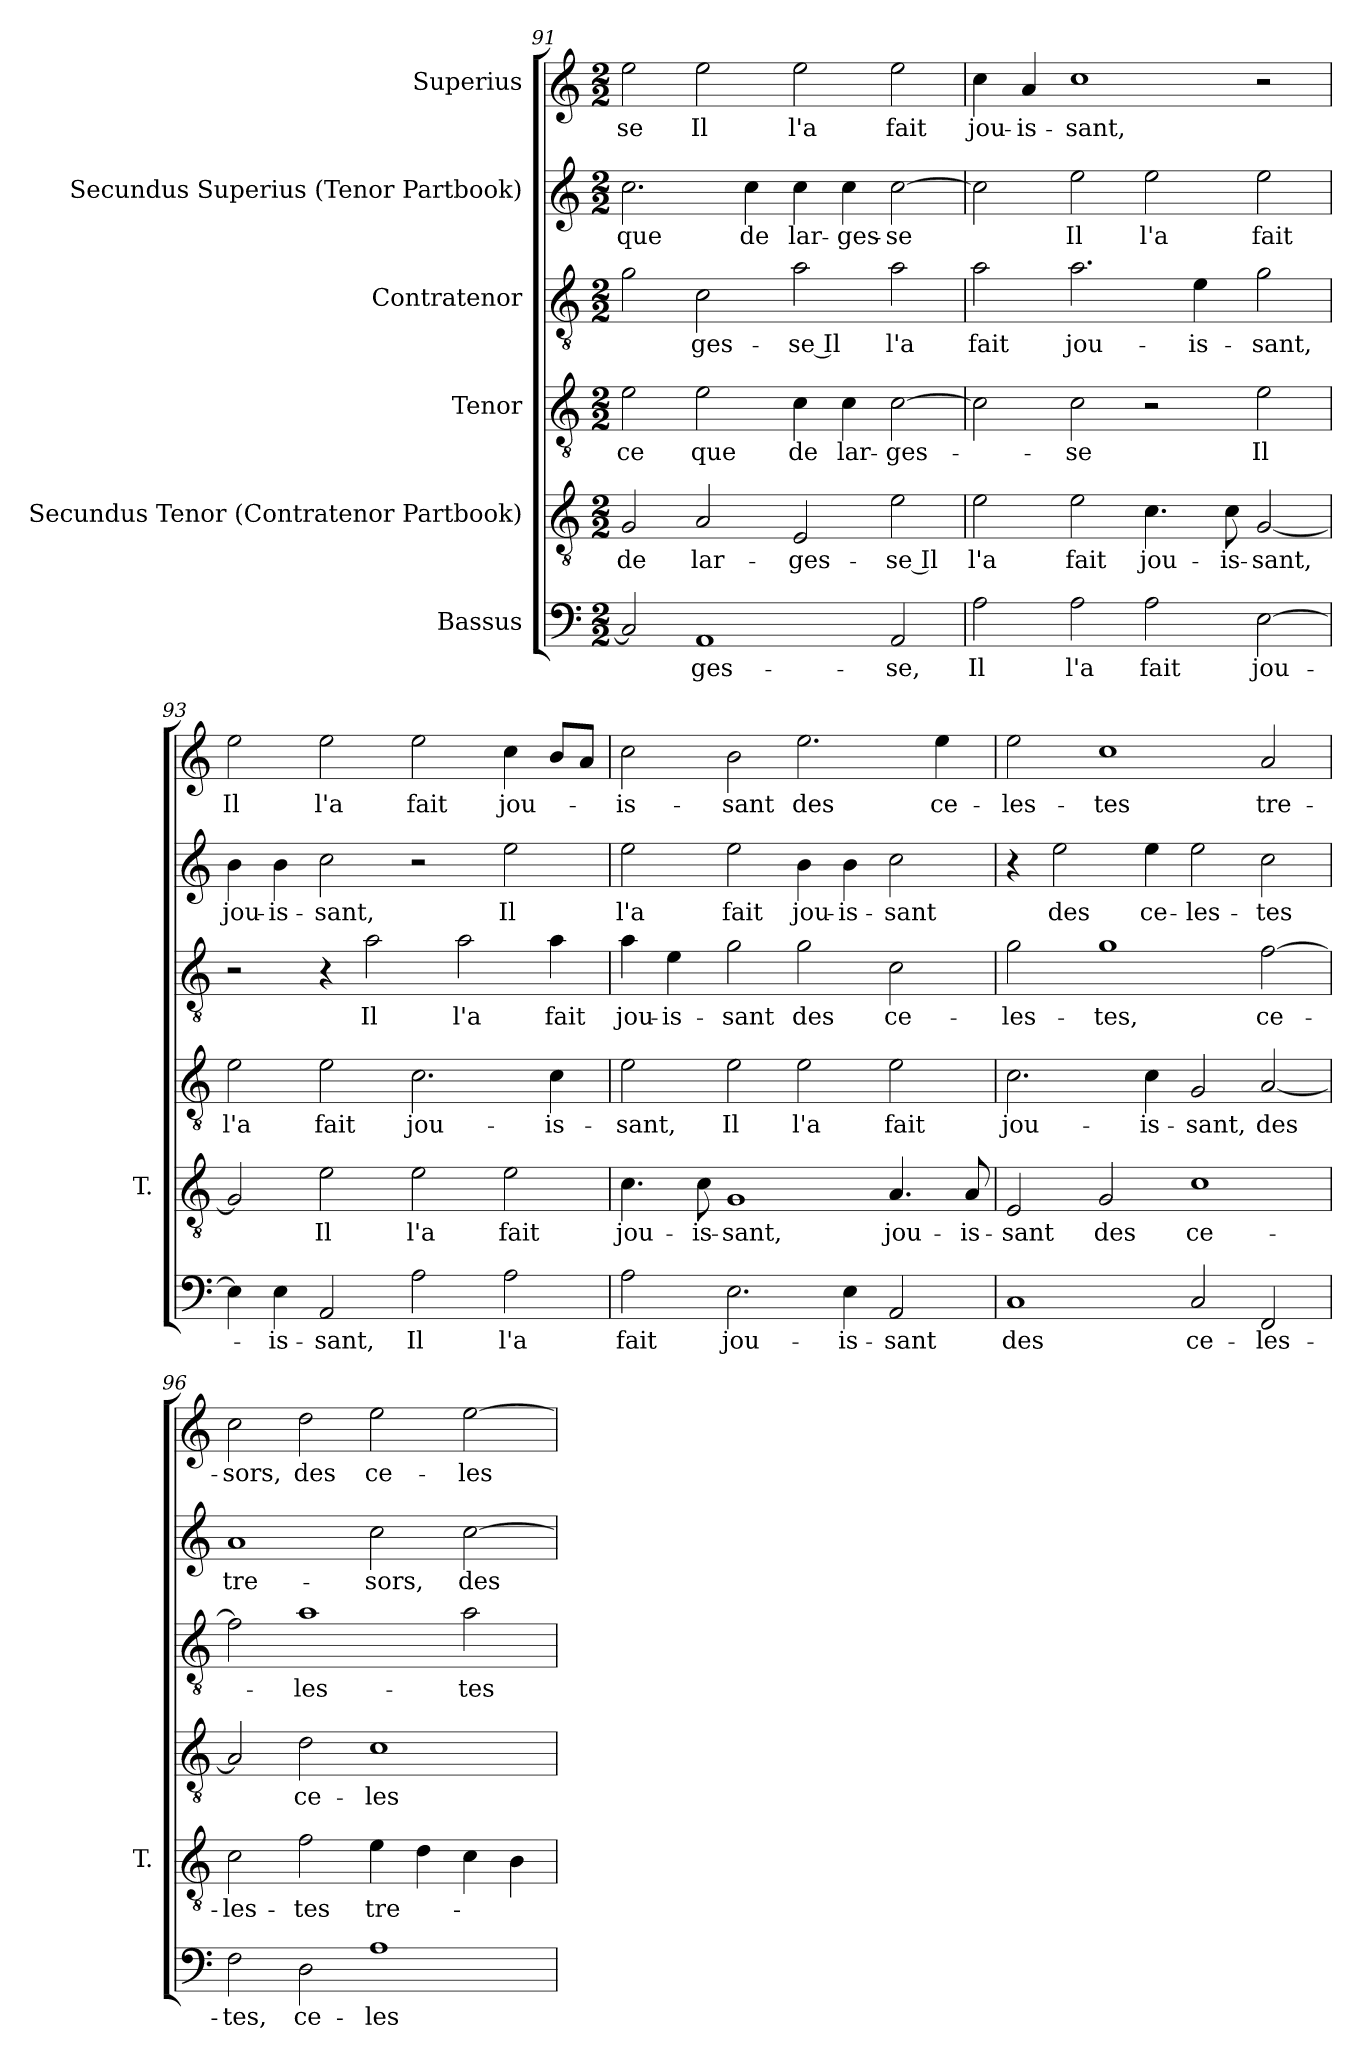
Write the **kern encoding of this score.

**kern	**text	**kern	**text	**kern	**text	**kern	**text	**kern	**text	**kern	**text
*part6	*part6	*part5	*part5	*part4	*part4	*part3	*part3	*part2	*part2	*part1	*part1
*staff6	*staff6	*staff5	*staff5	*staff4	*staff4	*staff3	*staff3	*staff2	*staff2	*staff1	*staff1
*I"Bassus	*	*I"Secundus Tenor (Contratenor Partbook)	*	*I"Tenor	*	*I"Contratenor	*	*I"Secundus Superius (Tenor Partbook)	*	*I"Superius	*
*	*	*I'T.	*	*	*	*	*	*	*	*	*
!!LO:LB:g=z
*clefF4	*	*clefGv2	*	*clefGv2	*	*clefGv2	*	*clefG2	*	*clefG2	*
*	*	*ITrd7c12	*	*ITrd7c12	*	*ITrd7c12	*	*	*	*	*
*k[]	*	*k[]	*	*k[]	*	*k[]	*	*k[]	*	*k[]	*
*C:	*	*C:	*	*C:	*	*C:	*	*C:	*	*C:	*
*M2/2	*	*M2/2	*	*M2/2	*	*M2/2	*	*M2/2	*	*M2/2	*
=91	=91	=91	=91	=91	=91	=91	=91	=91	=91	=91	=91
2C/]	.	2GG/	de	2E\	ce	2G\	.	2.cc\	que	2ee\	-se
1AA/	-ges-	2AA/	lar-	2E\	que	2C\	-ges-	.	.	2ee\	Il
.	.	.	.	.	.	.	.	4cc\	de	.	.
.	.	2EE/	-ges-	4C\	de	2A\	-se Il	4cc\	lar-	2ee\	l'a
.	.	.	.	4C\	lar-	.	.	4cc\	-ges-	.	.
2AA/	-se,	2E\	-se Il	[2C\	-ges-	2A\	l'a	[2cc\	-se	2ee\	fait
=92	=92	=92	=92	=92	=92	=92	=92	=92	=92	=92	=92
2A\	Il	2E\	l'a	2C\]	.	2A\	fait	2cc\]	.	4cc\	jou-
.	.	.	.	.	.	.	.	.	.	4a/	-is-
2A\	l'a	2E\	fait	2C\	-se	2.A\	jou-	2ee\	Il	1cc\	-sant,
2A\	fait	4.C\	jou-	2r	.	.	.	2ee\	l'a	.	.
.	.	.	.	.	.	4E\	-is-	.	.	.	.
.	.	8C\	-is-	.	.	.	.	.	.	.	.
[2E\	jou-	[2GG/	-sant,	2E\	Il	2G\	-sant,	2ee\	fait	2r	.
=93	=93	=93	=93	=93	=93	=93	=93	=93	=93	=93	=93
4E\]	.	2GG/]	.	2E\	l'a	2r	.	4b\	jou-	2ee\	Il
4E\	-is-	.	.	.	.	.	.	4b\	-is-	.	.
2AA/	-sant,	2E\	Il	2E\	fait	4r	.	2cc\	-sant,	2ee\	l'a
.	.	.	.	.	.	2A\	Il	.	.	.	.
2A\	Il	2E\	l'a	2.C\	jou-	.	.	2r	.	2ee\	fait
.	.	.	.	.	.	2A\	l'a	.	.	.	.
2A\	l'a	2E\	fait	.	.	.	.	2ee\	Il	4cc\	jou-
.	.	.	.	4C\	-is-	4A\	fait	.	.	8b/L	.
.	.	.	.	.	.	.	.	.	.	8a/J	.
!!LO:PB:g=z
=94	=94	=94	=94	=94	=94	=94	=94	=94	=94	=94	=94
2A\	fait	4.C\	jou-	2E\	-sant,	4A\	jou-	2ee\	l'a	2cc\	-is-
.	.	.	.	.	.	4E\	-is-	.	.	.	.
.	.	8C\	-is-	.	.	.	.	.	.	.	.
2.E\	jou-	1GG/	-sant,	2E\	Il	2G\	-sant	2ee\	fait	2b\	-sant
.	.	.	.	2E\	l'a	2G\	des	4b\	jou-	2.ee\	des
4E\	-is-	.	.	.	.	.	.	4b\	-is-	.	.
2AA/	-sant	4.AA/	jou-	2E\	fait	2C\	ce-	2cc\	-sant	.	.
.	.	.	.	.	.	.	.	.	.	4ee\	ce-
.	.	8AA/	-is-	.	.	.	.	.	.	.	.
=95	=95	=95	=95	=95	=95	=95	=95	=95	=95	=95	=95
1C/	des	2EE/	-sant	2.C\	jou-	2G\	-les-	4r	.	2ee\	-les-
.	.	.	.	.	.	.	.	2ee\	des	.	.
.	.	2GG/	des	.	.	1G\	-tes,	.	.	1cc\	-tes
.	.	.	.	4C\	-is-	.	.	4ee\	ce-	.	.
2C/	ce-	1C\	ce-	2GG/	-sant,	.	.	2ee\	-les-	.	.
2FF/	-les-	.	.	[2AA/	des	[2F\	ce-	2cc\	-tes	2a/	tre-
=96	=96	=96	=96	=96	=96	=96	=96	=96	=96	=96	=96
2F\	-tes,	2C\	-les-	2AA/]	.	2F\]	.	1a/	tre-	2cc\	-sors,
2D\	ce-	2F\	-tes	2D\	ce-	1A\	-les-	.	.	2dd\	des
1A\	-les-	4E\	tre-	1C\	-les-	.	.	2cc\	-sors,	2ee\	ce-
.	.	4D\	.	.	.	.	.	.	.	.	.
.	.	4C\	.	.	.	2A\	-tes	[2cc\	des	[2ee\	-les-
.	.	4BB\	.	.	.	.	.	.	.	.	.
=	=	=	=	=	=	=	=	=	=	=	=
*-	*-	*-	*-	*-	*-	*-	*-	*-	*-	*-	*-
